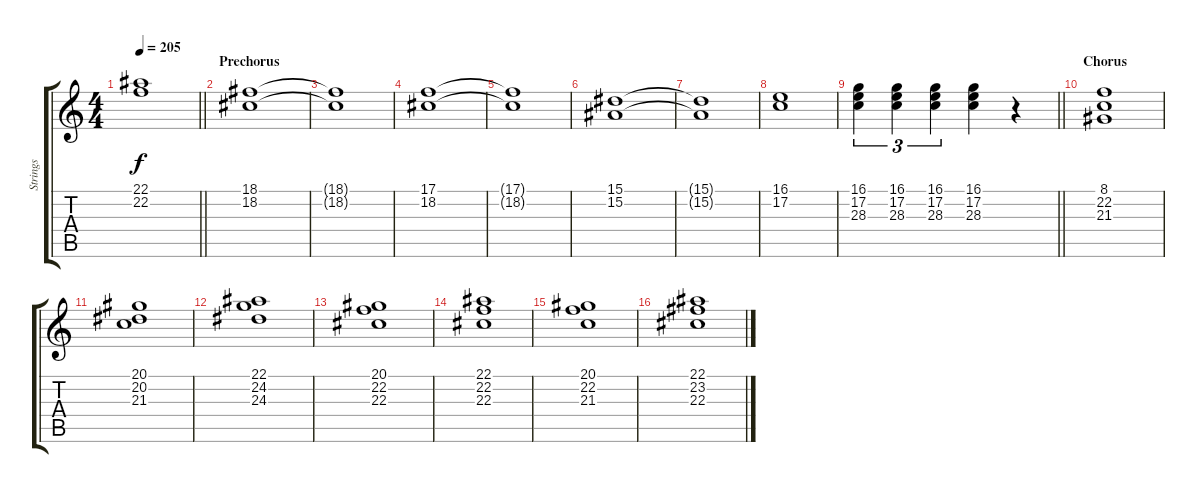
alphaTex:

\track ("Strings" "Strings") {instrument stringensemble1}
\staff {score tabs}
\tuning (C4 G3 Eb3 Bb2 F2 C2) {hide}
\ts (4 4)
\tempo 205
\clef g2
\barLineRight lightlight
\ks c
(22.1{t} 22.2{t}).1{dy f} |
\section ("" "Prechorus")
(18.1 18.2).1 |
(18.1{t} 18.2{t}).1 |
(17.1 18.2).1 |
(17.1{t} 18.2{t}).1 |
(15.1 15.2).1 |
(15.1{t} 15.2{t}).1 |
(16.1 17.2).1 |
\barLineRight lightlight
(16.1 17.2 28.3).4{tu (3 2)} (16.1 17.2 28.3).4{tu (3 2)} (16.1 17.2 28.3).4{tu (3 2)} (16.1 17.2 28.3).4 r.4 |
\section ("" "Chorus")
(8.1 22.2 21.3).1 |
(20.1 20.2 21.3).1 |
(22.1 24.2 24.3).1 |
(20.1 22.2 22.3).1 |
(22.1 22.2 22.3).1 |
(20.1 22.2 21.3).1 |
(22.1 23.2 22.3).1
